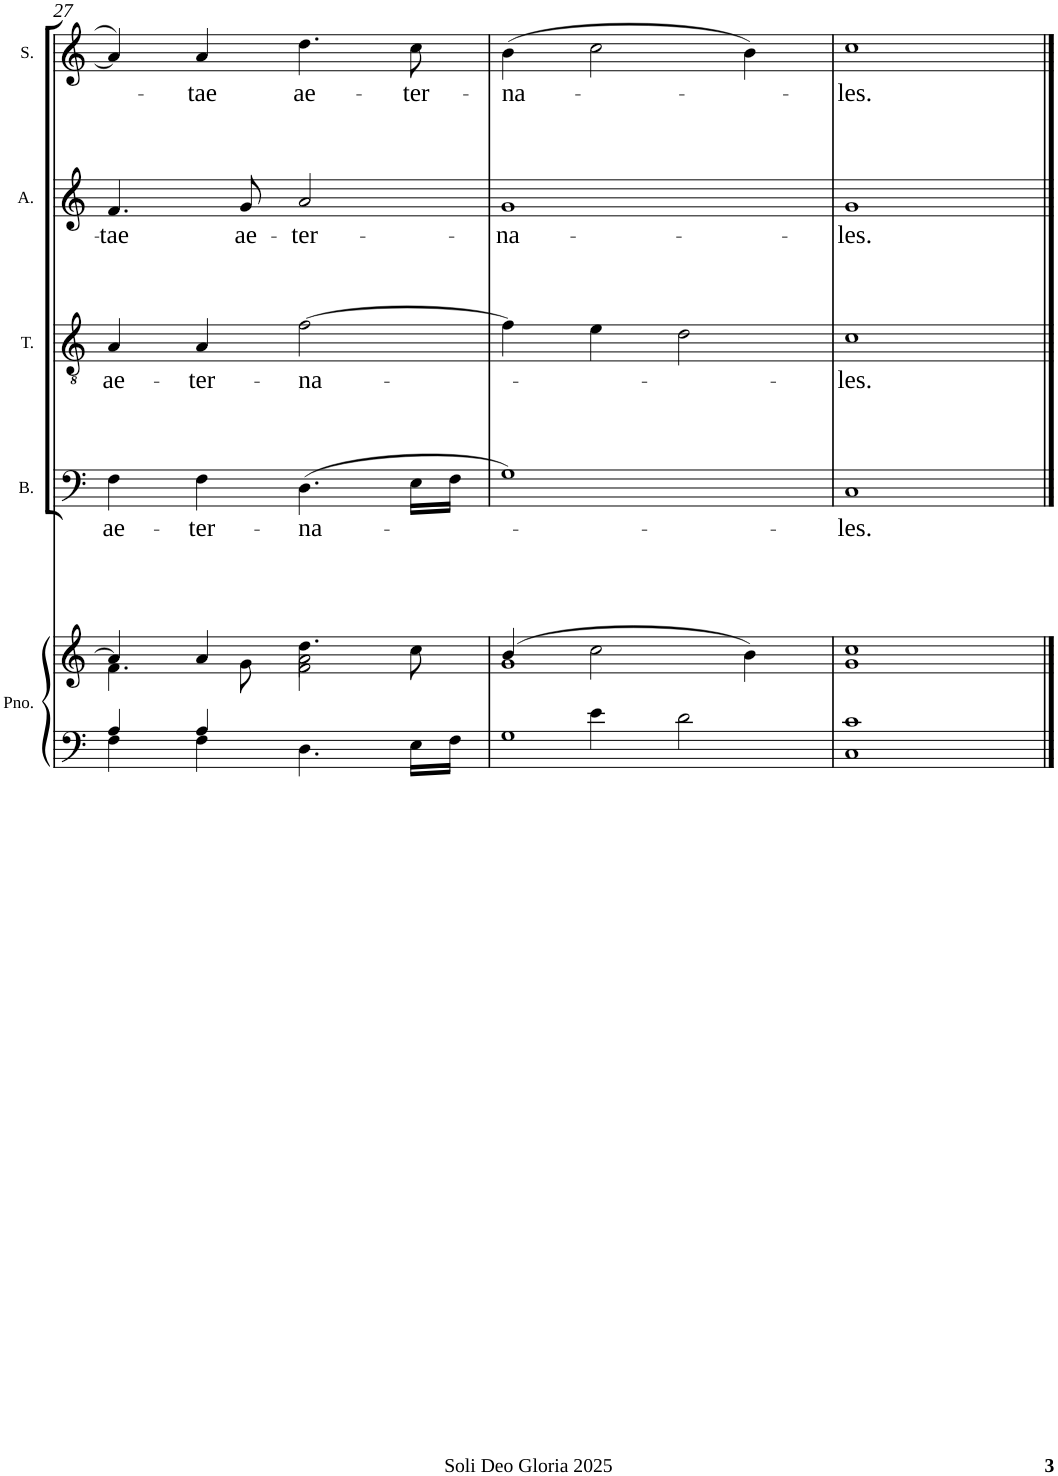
**kern	**kern	**kern	**text	**kern	**text	**kern	**text	**kern	**text
*part5	*part5	*part4	*part4	*part3	*part3	*part2	*part2	*part1	*part1
*staff6	*staff5	*staff4	*staff4	*staff3	*staff3	*staff2	*staff2	*staff1	*staff1
*I"Piano	*	*I"Bass	*	*I"Tenor	*	*I"Alto	*	*I"Soprano	*
*I'Pno.	*	*I'B.	*	*I'T.	*	*I'A.	*	*I'S.	*
!!LO:PB:g=z
*clefF4	*clefG2	*clefF4	*	*clefGv2	*	*clefG2	*	*clefG2	*
*k[]	*k[]	*k[]	*	*k[]	*	*k[]	*	*k[]	*
*M2/2	*M2/2	*M2/2	*	*M2/2	*	*M2/2	*	*M2/2	*
*met(c|)	*met(c|)	*met(c|)	*	*met(c|)	*	*met(c|)	*	*met(c|)	*
=27	=27	=27	=27	=27	=27	=27	=27	=27	=27
*^	*^	*	*	*	*	*	*	*	*
!	!	!	!	!	!LO:LY:b	!	!LO:LY:b	!	!LO:LY:b	!	!
4A/	4F\	4a/]	4.f\	4F\	ae-	4A/	ae-	4.f/	-tae	4a/]	.
!	!	!	!	!	!LO:LY:b	!	!LO:LY:b	!	!	!	!LO:LY:b
4A/	4F\	4a/	.	4F\	-ter-	4A/	-ter-	.	.	4a/	-tae
!	!	!	!	!	!	!	!	!	!LO:LY:b	!	!
.	.	.	8g\	.	.	.	.	8g/	ae-	.	.
!	!	!	!	!	!LO:LY:b	!	!LO:LY:b	!	!LO:LY:b	!	!LO:LY:b
2ryy	4.D\	4.dd\	2f\ 2a\	(>4.D\	-na-	[2f\	-na-	2a/	-ter-	4.dd\	ae-
!	!	!	!	!	!	!	!	!	!	!	!LO:LY:b
.	16E\LL	8cc\	.	16E\LL	.	.	.	.	.	8cc\	-ter-
.	16F\JJ	.	.	16F\JJ	.	.	.	.	.	.	.
=28	=28	=28	=28	=28	=28	=28	=28	=28	=28	=28	=28
!	!	!	!	!	!	!	!	!	!LO:LY:b	!	!LO:LY:b
4ryy	1G	(>4b/	1g	1G)	.	4f\]	.	1g	-na-	(>4b\	-na-
4e\	.	2cc\	.	.	.	4e\	.	.	.	2cc\	.
2d\	.	.	.	.	.	2d\	.	.	.	.	.
.	.	4b\)	.	.	.	.	.	.	.	4b\)	.
=29	=29	=29	=29	=29	=29	=29	=29	=29	=29	=29	=29
!	!	!	!	!	!LO:LY:b	!	!LO:LY:b	!	!LO:LY:b	!	!LO:LY:b
1c	1C	1cc	1g	1C	-les.	1c	-les.	1g	-les.	1cc	-les.
*v	*v	*	*	*	*	*	*	*	*	*	*
*	*v	*v	*	*	*	*	*	*	*	*
==	==	==	==	==	==	==	==	==	==
*-	*-	*-	*-	*-	*-	*-	*-	*-	*-
